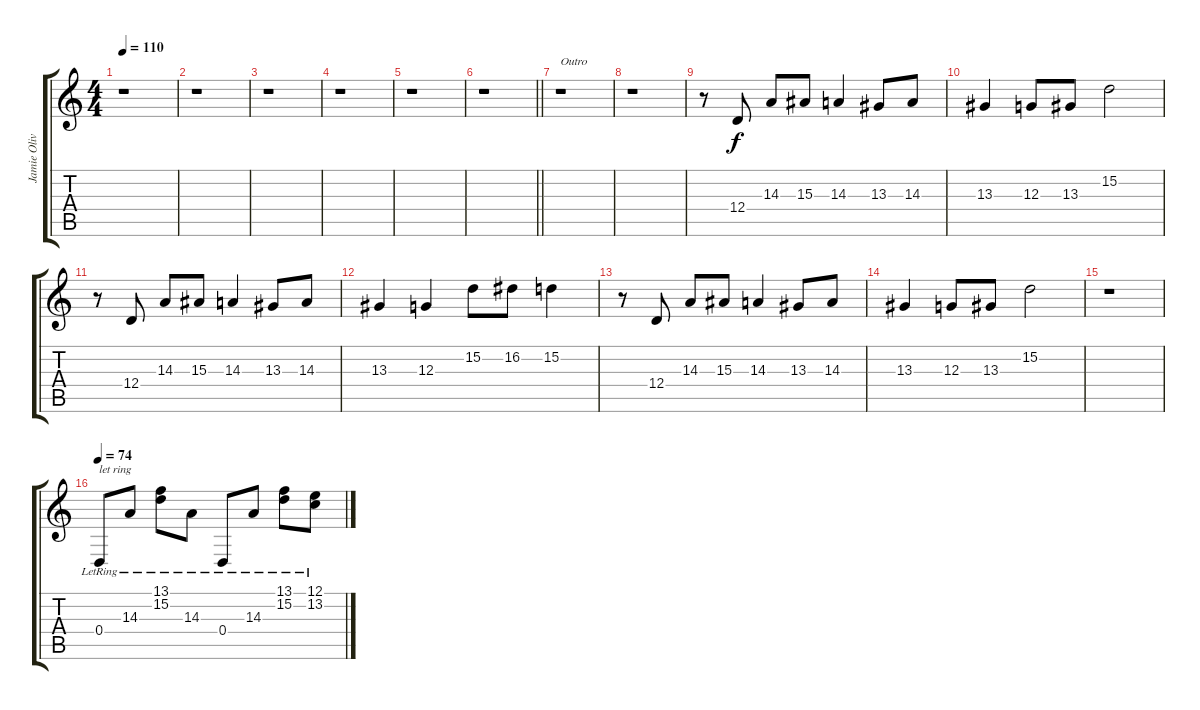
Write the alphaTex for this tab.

\track ("Jamie Oliver | Piano" "Jamie Oliv") {instrument acousticgrandpiano}
\staff {score tabs}
\tuning (E4 B3 G3 D3 A2 D2) {hide}
\ts (4 4)
\tempo 110
\clef g2
\ks c
r.1{dy f} |
r.1 |
r.1 |
r.1 |
r.1 |
\barLineRight lightlight
r.1 |
r.1{txt "Outro"} |
r.1 |
r.8 12.4.8 14.3.8 15.3.8 14.3.4 13.3.8 14.3.8 |
13.3.4 12.3.8 13.3.8 15.2.2 |
r.8 12.4.8 14.3.8 15.3.8 14.3.4 13.3.8 14.3.8 |
13.3.4 12.3.4 15.2.8 16.2.8 15.2.4 |
r.8 12.4.8 14.3.8 15.3.8 14.3.4 13.3.8 14.3.8 |
13.3.4 12.3.8 13.3.8 15.2.2 |
r.1 |
\tempo 74
0.4{lr}.8{txt "let ring"} 14.3{lr}.8 (13.1{lr} 15.2{lr}).8 14.3{lr}.8 0.4{lr}.8 14.3{lr}.8 (13.1{lr} 15.2{lr}).8 (12.1{lr} 13.2{lr}).8
